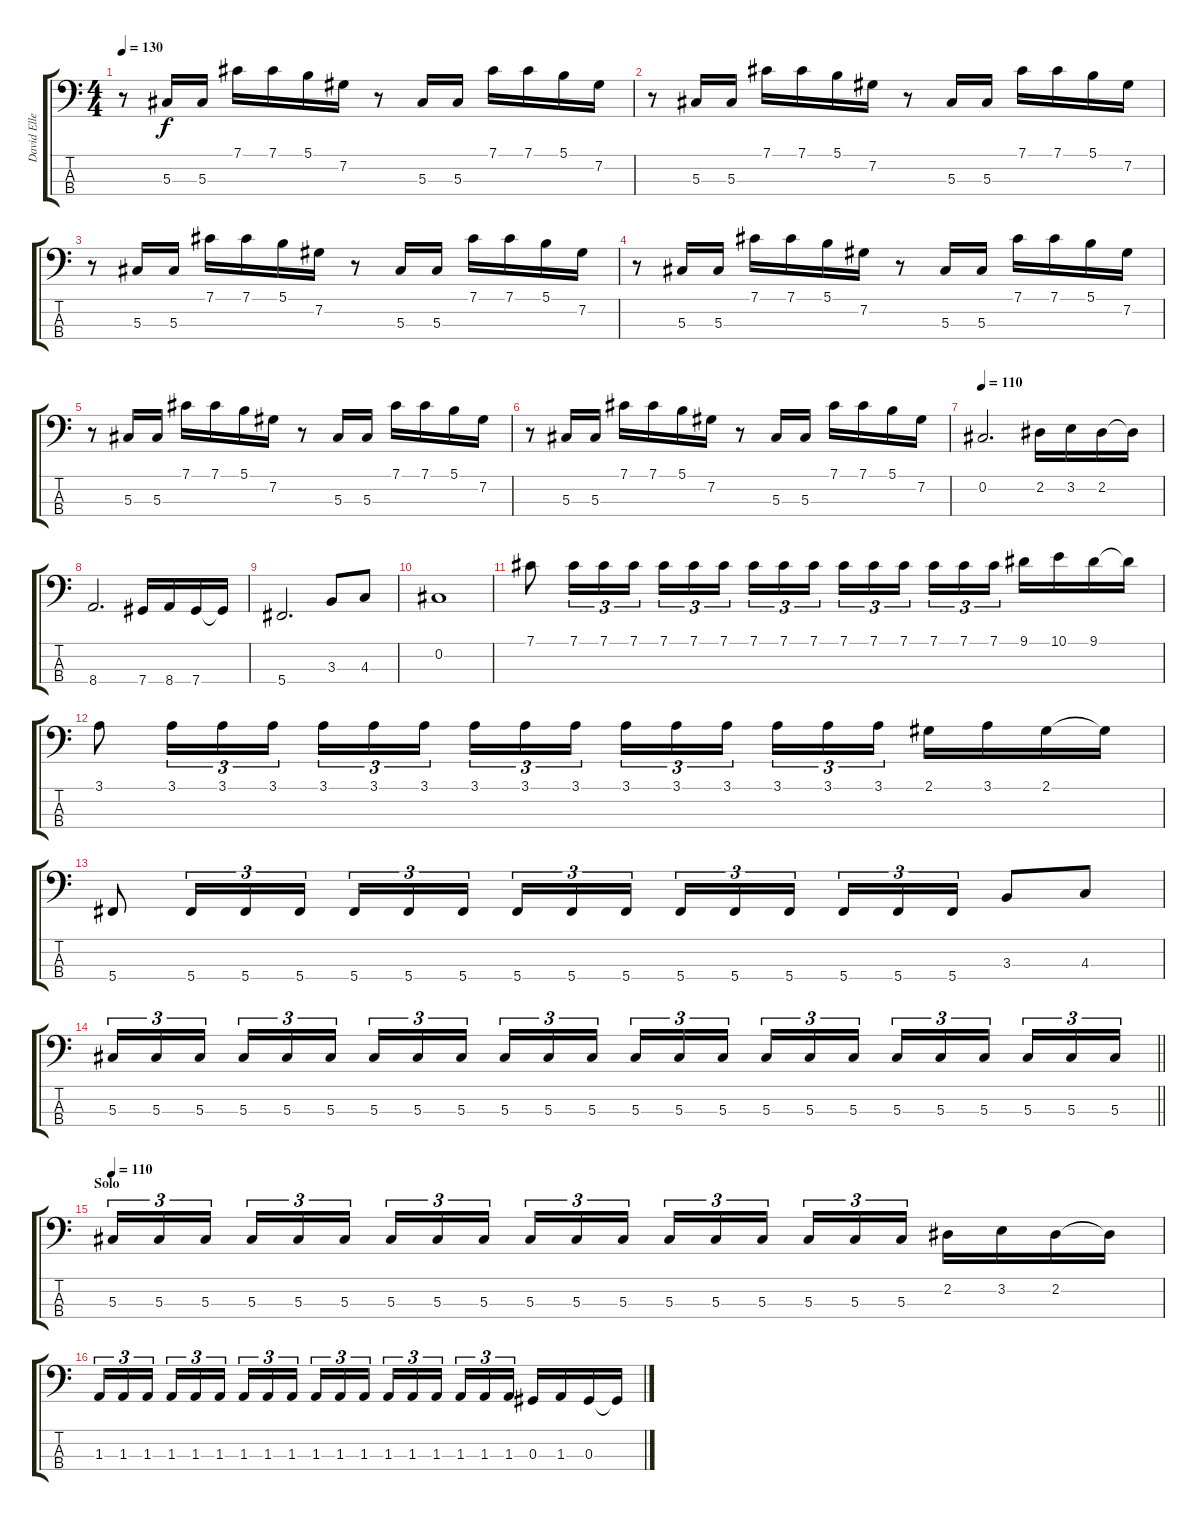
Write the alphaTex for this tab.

\track ("David Ellefson" "David Elle") {instrument electricbassfinger}
\staff {score tabs}
\tuning (Gb2 Db2 Ab1 Db1) {hide}
\ts (4 4)
\tempo 130
\clef f4
\ks c
r.8{dy f} 5.3.16 5.3.16 7.1.16 7.1.16 5.1.16 7.2.16 r.8 5.3.16 5.3.16 7.1.16 7.1.16 5.1.16 7.2.16 |
r.8 5.3.16 5.3.16 7.1.16 7.1.16 5.1.16 7.2.16 r.8 5.3.16 5.3.16 7.1.16 7.1.16 5.1.16 7.2.16 |
r.8 5.3.16 5.3.16 7.1.16 7.1.16 5.1.16 7.2.16 r.8 5.3.16 5.3.16 7.1.16 7.1.16 5.1.16 7.2.16 |
r.8 5.3.16 5.3.16 7.1.16 7.1.16 5.1.16 7.2.16 r.8 5.3.16 5.3.16 7.1.16 7.1.16 5.1.16 7.2.16 |
r.8 5.3.16 5.3.16 7.1.16 7.1.16 5.1.16 7.2.16 r.8 5.3.16 5.3.16 7.1.16 7.1.16 5.1.16 7.2.16 |
r.8 5.3.16 5.3.16 7.1.16 7.1.16 5.1.16 7.2.16 r.8 5.3.16 5.3.16 7.1.16 7.1.16 5.1.16 7.2.16 |
\tempo 110
0.2.2{d} 2.2.16 3.2.16 2.2.16 2.2{t}.16 |
8.4.2{d} 7.4.16 8.4.16 7.4.16 7.4{t}.16 |
5.4.2{d} 3.3.8 4.3.8 |
0.2.1 |
7.1.8 7.1.16{tu (3 2)} 7.1.16{tu (3 2)} 7.1.16{tu (3 2)} 7.1.16{tu (3 2)} 7.1.16{tu (3 2)} 7.1.16{tu (3 2)} 7.1.16{tu (3 2)} 7.1.16{tu (3 2)} 7.1.16{tu (3 2)} 7.1.16{tu (3 2)} 7.1.16{tu (3 2)} 7.1.16{tu (3 2)} 7.1.16{tu (3 2)} 7.1.16{tu (3 2)} 7.1.16{tu (3 2)} 9.1.16 10.1.16 9.1.16 9.1{t}.16 |
3.1.8 3.1.16{tu (3 2)} 3.1.16{tu (3 2)} 3.1.16{tu (3 2)} 3.1.16{tu (3 2)} 3.1.16{tu (3 2)} 3.1.16{tu (3 2)} 3.1.16{tu (3 2)} 3.1.16{tu (3 2)} 3.1.16{tu (3 2)} 3.1.16{tu (3 2)} 3.1.16{tu (3 2)} 3.1.16{tu (3 2)} 3.1.16{tu (3 2)} 3.1.16{tu (3 2)} 3.1.16{tu (3 2)} 2.1.16 3.1.16 2.1.16 2.1{t}.16 |
5.4.8 5.4.16{tu (3 2)} 5.4.16{tu (3 2)} 5.4.16{tu (3 2)} 5.4.16{tu (3 2)} 5.4.16{tu (3 2)} 5.4.16{tu (3 2)} 5.4.16{tu (3 2)} 5.4.16{tu (3 2)} 5.4.16{tu (3 2)} 5.4.16{tu (3 2)} 5.4.16{tu (3 2)} 5.4.16{tu (3 2)} 5.4.16{tu (3 2)} 5.4.16{tu (3 2)} 5.4.16{tu (3 2)} 3.3.8 4.3.8 |
\barLineRight lightlight
5.3.16{tu (3 2)} 5.3.16{tu (3 2)} 5.3.16{tu (3 2)} 5.3.16{tu (3 2)} 5.3.16{tu (3 2)} 5.3.16{tu (3 2)} 5.3.16{tu (3 2)} 5.3.16{tu (3 2)} 5.3.16{tu (3 2)} 5.3.16{tu (3 2)} 5.3.16{tu (3 2)} 5.3.16{tu (3 2)} 5.3.16{tu (3 2)} 5.3.16{tu (3 2)} 5.3.16{tu (3 2)} 5.3.16{tu (3 2)} 5.3.16{tu (3 2)} 5.3.16{tu (3 2)} 5.3.16{tu (3 2)} 5.3.16{tu (3 2)} 5.3.16{tu (3 2)} 5.3.16{tu (3 2)} 5.3.16{tu (3 2)} 5.3.16{tu (3 2)} |
\section ("" "Solo")
\tempo 110
5.3.16{tu (3 2)} 5.3.16{tu (3 2)} 5.3.16{tu (3 2)} 5.3.16{tu (3 2)} 5.3.16{tu (3 2)} 5.3.16{tu (3 2)} 5.3.16{tu (3 2)} 5.3.16{tu (3 2)} 5.3.16{tu (3 2)} 5.3.16{tu (3 2)} 5.3.16{tu (3 2)} 5.3.16{tu (3 2)} 5.3.16{tu (3 2)} 5.3.16{tu (3 2)} 5.3.16{tu (3 2)} 5.3.16{tu (3 2)} 5.3.16{tu (3 2)} 5.3.16{tu (3 2)} 2.2.16 3.2.16 2.2.16 2.2{t}.16 |
1.3.16{tu (3 2)} 1.3.16{tu (3 2)} 1.3.16{tu (3 2)} 1.3.16{tu (3 2)} 1.3.16{tu (3 2)} 1.3.16{tu (3 2)} 1.3.16{tu (3 2)} 1.3.16{tu (3 2)} 1.3.16{tu (3 2)} 1.3.16{tu (3 2)} 1.3.16{tu (3 2)} 1.3.16{tu (3 2)} 1.3.16{tu (3 2)} 1.3.16{tu (3 2)} 1.3.16{tu (3 2)} 1.3.16{tu (3 2)} 1.3.16{tu (3 2)} 1.3.16{tu (3 2)} 0.3.16 1.3.16 0.3.16 0.3{t}.16
